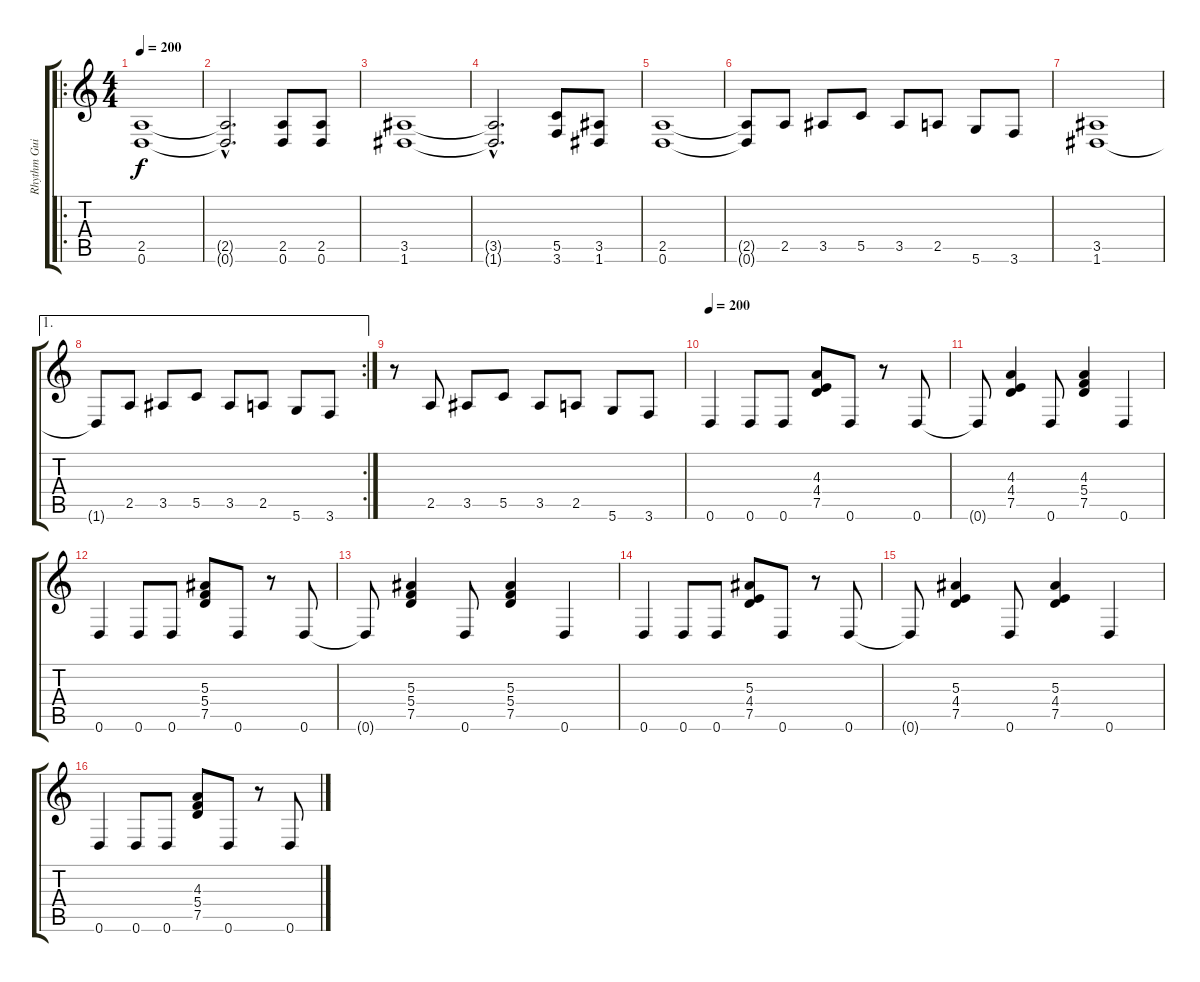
\track ("Rhythm Guitar" "Rhythm Gui") {instrument distortionguitar}
\staff {score tabs}
\tuning (D4 A3 F3 C3 G2 D2) {hide}
\ro
\ts (4 4)
\tempo 200
\clef g2
\ks c
(2.5 0.6).1{dy f} |
(2.5{hac t} 0.6{hac t}).2{d} (2.5 0.6).8 (2.5 0.6).8 |
(3.5 1.6).1 |
(3.5{hac t} 1.6{hac t}).2{d} (5.5 3.6).8 (3.5 1.6).8 |
(2.5 0.6).1 |
(2.5{t} 0.6{t}).8 2.5.8 3.5.8 5.5.8 3.5.8 2.5.8 5.6.8 3.6.8 |
(3.5 1.6).1 |
\ae 1
\rc 2
1.6{t}.8 2.5.8 3.5.8 5.5.8 3.5.8 2.5.8 5.6.8 3.6.8 |
r.8 2.5.8 3.5.8 5.5.8 3.5.8 2.5.8 5.6.8 3.6.8 |
\tempo 200
0.6.4 0.6.8 0.6.8 (4.3 4.4 7.5).8 0.6.8 r.8 0.6.8 |
0.6{t}.8 (4.3 4.4 7.5).4 0.6.8 (4.3 5.4 7.5).4 0.6.4 |
0.6.4 0.6.8 0.6.8 (5.3 5.4 7.5).8 0.6.8 r.8 0.6.8 |
0.6{t}.8 (5.3 5.4 7.5).4 0.6.8 (5.3 5.4 7.5).4 0.6.4 |
0.6.4 0.6.8 0.6.8 (5.3 4.4 7.5).8 0.6.8 r.8 0.6.8 |
0.6{t}.8 (5.3 4.4 7.5).4 0.6.8 (5.3 4.4 7.5).4 0.6.4 |
0.6.4 0.6.8 0.6.8 (4.3 5.4 7.5).8 0.6.8 r.8 0.6.8
